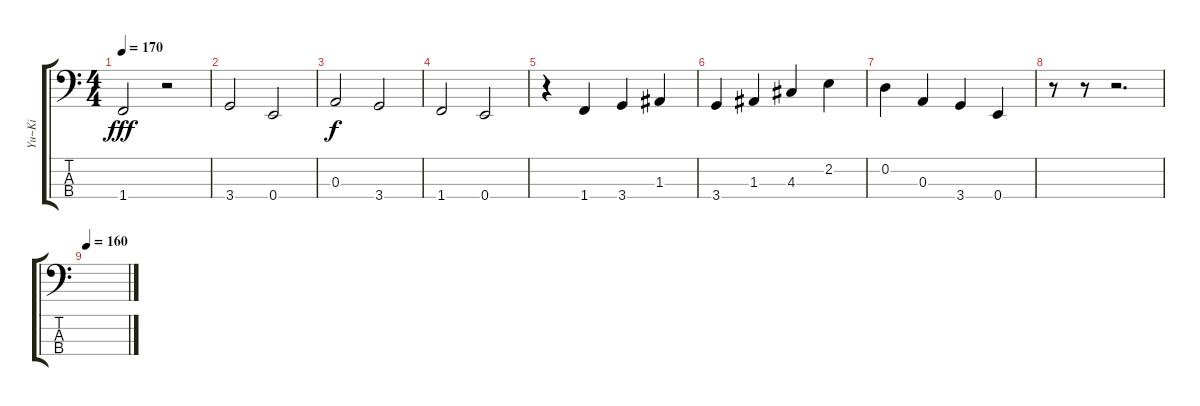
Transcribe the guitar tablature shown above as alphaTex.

\track ("Yu~Ki" "Yu~Ki") {instrument electricbassfinger}
\staff {score tabs}
\tuning (G2 D2 A1 E1) {hide}
\ts (4 4)
\tempo 170
\clef f4
\ks c
1.4.2{dy fff} r.2 |
3.4.2 0.4.2 |
0.3.2{dy f} 3.4.2 |
1.4.2 0.4.2 |
r.4 1.4.4 3.4.4 1.3.4 |
3.4.4 1.3.4 4.3.4 2.2.4 |
0.2.4 0.3.4 3.4.4 0.4.4 |
r.8 r.8 r.2{d} |
\tempo 160
